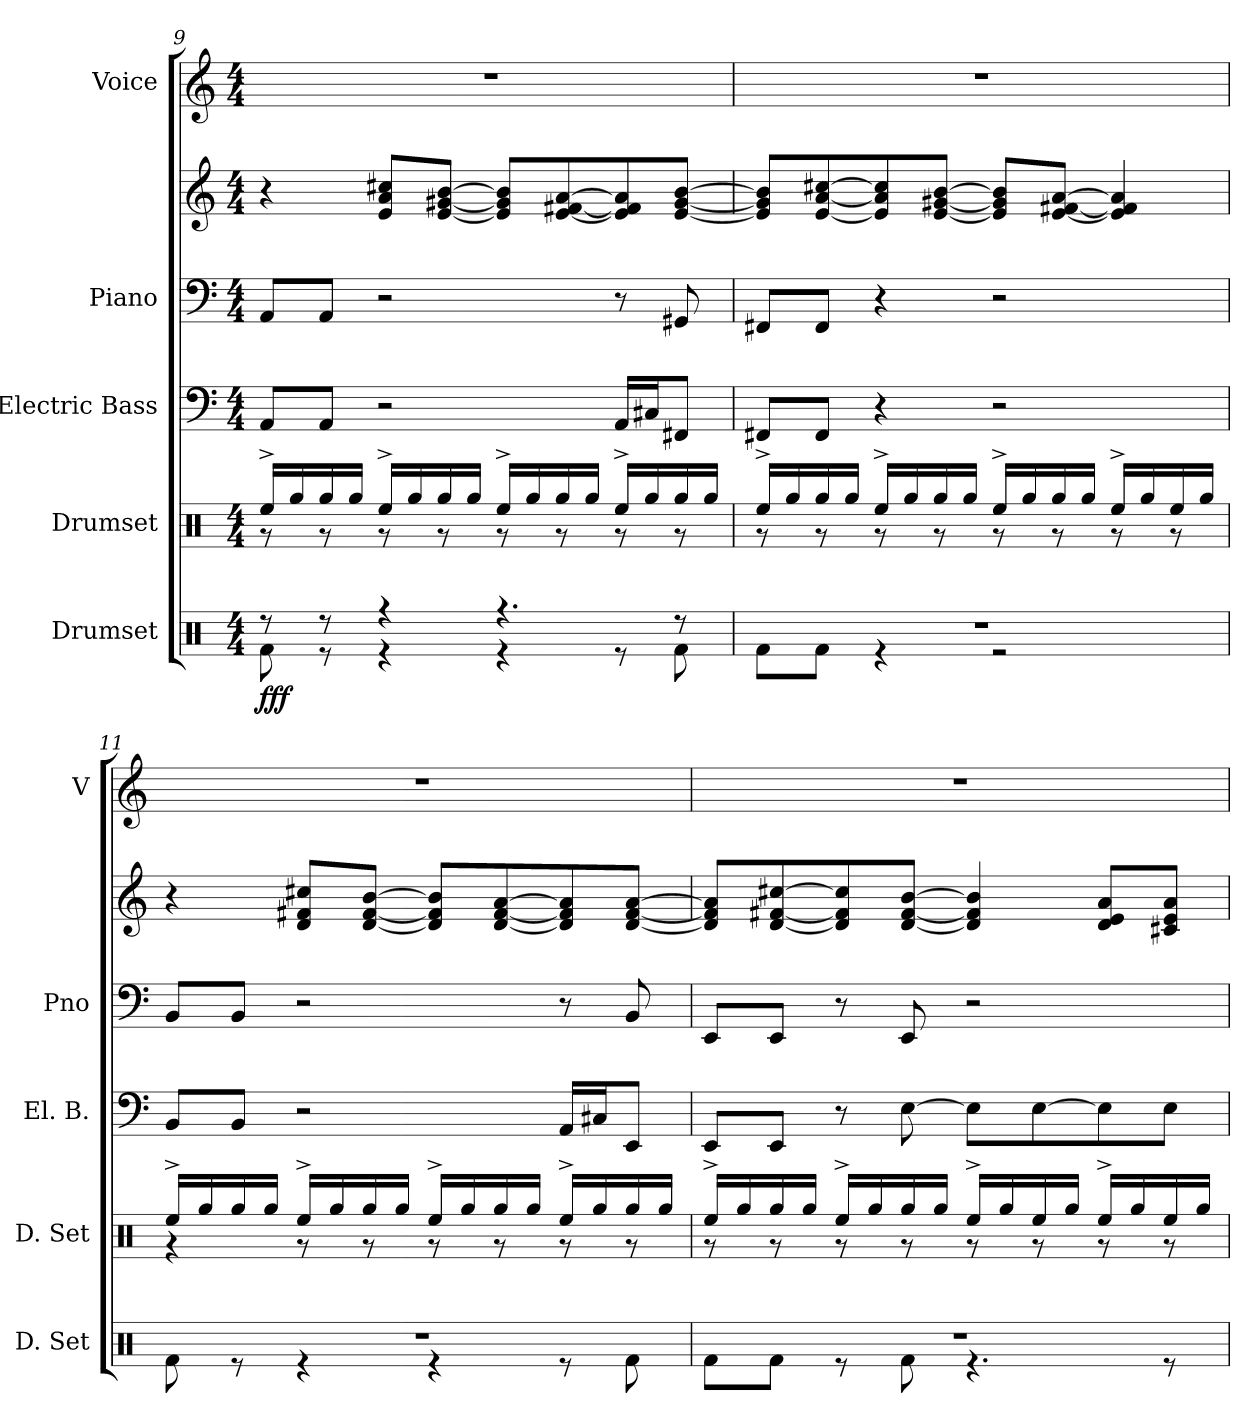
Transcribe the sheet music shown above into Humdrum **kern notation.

**kern	**dynam	**kern	**kern	**kern	**kern	**kern
*part5	*part5	*part4	*part3	*part2	*part2	*part1
*staff6	*staff6	*staff5	*staff4	*staff3	*staff2	*staff1
*I"Drumset	*	*I"Drumset	*I"Electric Bass	*I"Piano	*	*I"Voice
*I'D. Set	*	*I'D. Set	*I'El. B.	*I'Pno	*	*I'V
*clefX	*	*clefX	*clefF4	*clefF4	*clefG2	*clefG2
*	*	*	*ITrd7c12	*	*	*
*k[]	*	*k[]	*k[]	*k[]	*k[]	*k[]
*M4/4	*	*M4/4	*M4/4	*M4/4	*M4/4	*M4/4
=9	=9	=9	=9	=9	=9	=9
*^	*	*^	*	*	*	*
!	!	!LO:DY:b	!	!	!	!	!	!
8r	8Rf\	fff	16Ree^/LL	8r	8AAA/L	8AA/L	4r	1r
.	.	.	16Rgg/	.	.	.	.	.
8r	8r	.	16Rgg/	8r	8AAA/J	8AA/J	.	.
.	.	.	16Rgg/JJ	.	.	.	.	.
4r	4r	.	16Ree^/LL	8r	2r	2r	8e/ 8a/ 8cc#X/L	.
.	.	.	16Rgg/	.	.	.	.	.
.	.	.	16Rgg/	8r	.	.	[8e/ [8g#X/ [8b/J	.
.	.	.	16Rgg/JJ	.	.	.	.	.
4.r	4r	.	16Ree^/LL	8r	.	.	8e/] 8g#/] 8b/]L	.
.	.	.	16Rgg/	.	.	.	.	.
.	.	.	16Rgg/	8r	.	.	[8e/ [8f#X/ [8a/	.
.	.	.	16Rgg/JJ	.	.	.	.	.
.	8r	.	16Ree^/LL	8r	16AAA/LL	8r	8e/] 8f#/] 8a/]	.
.	.	.	16Rgg/	.	16CC#X/J	.	.	.
8r	8Rf\	.	16Rgg/	8r	8FFF#X/J	8GG#X/	[8e/ [8g#/ [8b/J	.
.	.	.	16Rgg/JJ	.	.	.	.	.
!!LO:PB:g=z
=10	=10	=10	=10	=10	=10	=10	=10	=10
1r	8Rf\L	.	16Ree^/LL	8r	8FFF#X/L	8FF#X/L	8e/] 8g#/] 8b/]L	1r
.	.	.	16Rgg/	.	.	.	.	.
.	8Rf\J	.	16Rgg/	8r	8FFF#/J	8FF#/J	[8e/ [8a/ [8cc#X/	.
.	.	.	16Rgg/JJ	.	.	.	.	.
.	4r	.	16Ree^/LL	8r	4r	4r	8e/] 8a/] 8cc#/]	.
.	.	.	16Rgg/	.	.	.	.	.
.	.	.	16Rgg/	8r	.	.	[8e/ [8g#X/ [8b/J	.
.	.	.	16Rgg/JJ	.	.	.	.	.
.	2r	.	16Ree^/LL	8r	2r	2r	8e/] 8g#/] 8b/]L	.
.	.	.	16Rgg/	.	.	.	.	.
.	.	.	16Rgg/	8r	.	.	[8e/ [8f#X/ [8a/J	.
.	.	.	16Rgg/JJ	.	.	.	.	.
.	.	.	16Ree^/LL	8r	.	.	4e/] 4f#/] 4a/]	.
.	.	.	16Rgg/	.	.	.	.	.
.	.	.	16Ree/	8r	.	.	.	.
.	.	.	16Rgg/JJ	.	.	.	.	.
=11	=11	=11	=11	=11	=11	=11	=11	=11
1r	8Rf\	.	16Ree^/LL	4r	8BBB/L	8BB/L	4r	1r
.	.	.	16Rgg/	.	.	.	.	.
.	8r	.	16Rgg/	.	8BBB/J	8BB/J	.	.
.	.	.	16Rgg/JJ	.	.	.	.	.
.	4r	.	16Ree^/LL	8r	2r	2r	8d/ 8f#X/ 8cc#X/L	.
.	.	.	16Rgg/	.	.	.	.	.
.	.	.	16Rgg/	8r	.	.	[8d/ [8f#/ [8b/J	.
.	.	.	16Rgg/JJ	.	.	.	.	.
.	4r	.	16Ree^/LL	8r	.	.	8d/] 8f#/] 8b/]L	.
.	.	.	16Rgg/	.	.	.	.	.
.	.	.	16Rgg/	8r	.	.	[8d/ [8f#/ [8a/	.
.	.	.	16Rgg/JJ	.	.	.	.	.
.	8r	.	16Ree^/LL	8r	16AAA/LL	8r	8d/] 8f#/] 8a/]	.
.	.	.	16Rgg/	.	16CC#X/J	.	.	.
.	8Rf\	.	16Rgg/	8r	8EEE/J	8BB/	[8d/ [8f#/ [8a/J	.
.	.	.	16Rgg/JJ	.	.	.	.	.
=12	=12	=12	=12	=12	=12	=12	=12	=12
1r	8Rf\L	.	16Ree^/LL	8r	8EEE/L	8EE/L	8d/] 8f#/] 8a/]L	1r
.	.	.	16Rgg/	.	.	.	.	.
.	8Rf\J	.	16Rgg/	8r	8EEE/J	8EE/J	[8d/ [8f#X/ [8cc#X/	.
.	.	.	16Rgg/JJ	.	.	.	.	.
.	8r	.	16Ree^/LL	8r	8r	8r	8d/] 8f#/] 8cc#/]	.
.	.	.	16Rgg/	.	.	.	.	.
.	8Rf\	.	16Rgg/	8r	[8EE\	8EE/	[8d/ [8f#/ [8b/J	.
.	.	.	16Rgg/JJ	.	.	.	.	.
.	4.r	.	16Ree^/LL	8r	8EE\L]	2r	4d/] 4f#/] 4b/]	.
.	.	.	16Rgg/	.	.	.	.	.
.	.	.	16Ree/	8r	[8EE\	.	.	.
.	.	.	16Rgg/JJ	.	.	.	.	.
.	.	.	16Ree^/LL	8r	8EE\]	.	8d/ 8e/ 8a/L	.
.	.	.	16Rgg/	.	.	.	.	.
.	8r	.	16Ree/	8r	8EE\J	.	8c#X/ 8e/ 8a/J	.
.	.	.	16Rgg/JJ	.	.	.	.	.
*v	*v	*	*	*	*	*	*	*
*	*	*v	*v	*	*	*	*
=	=	=	=	=	=	=
*-	*-	*-	*-	*-	*-	*-
